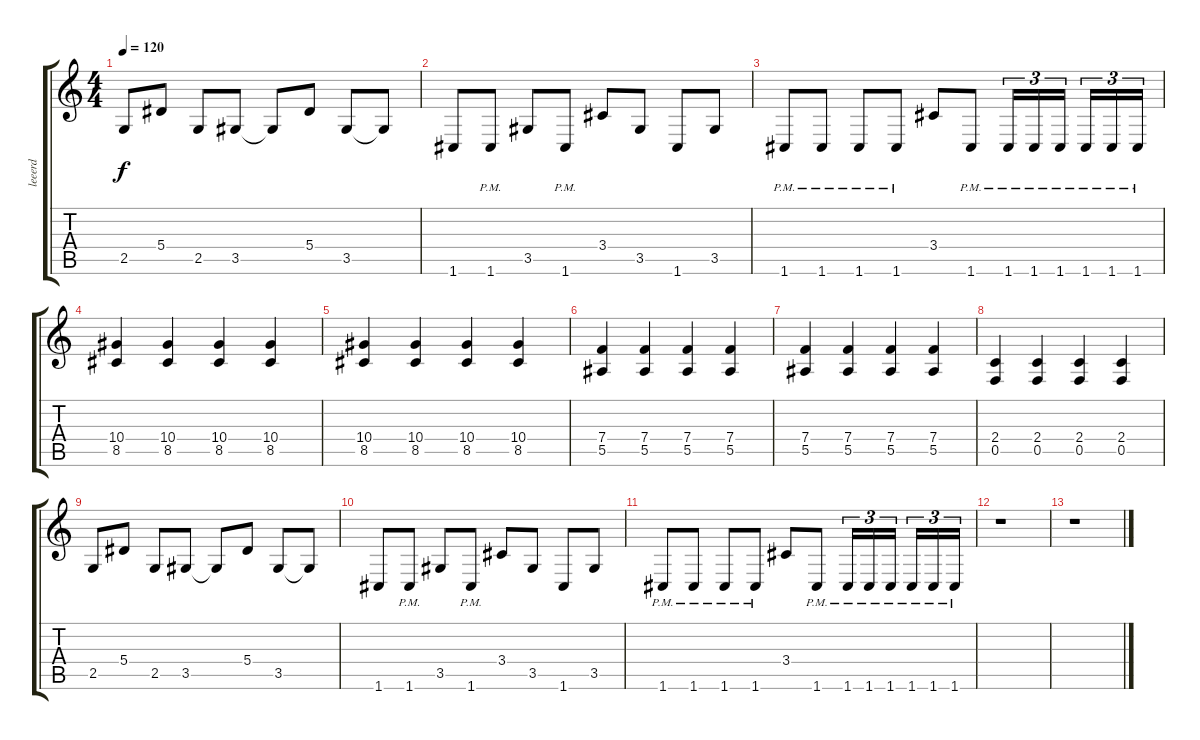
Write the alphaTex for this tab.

\track ("leeerd" "leeerd") {instrument distortionguitar}
\staff {score tabs}
\tuning (C4 G3 Eb3 Bb2 F2 C2) {hide}
\ts (4 4)
\tempo 120
\clef g2
\ks c
2.5.8{dy f} 5.4.8 2.5.8 3.5.8 3.5{t}.8 5.4.8 3.5.8 3.5{t}.8 |
1.6.8 1.6{pm}.8 3.5.8 1.6{pm}.8 3.4.8 3.5.8 1.6.8 3.5.8 |
1.6{pm}.8 1.6{pm}.8 1.6{pm}.8 1.6{pm}.8 3.4.8 1.6{pm}.8 1.6{pm}.16{tu (3 2)} 1.6{pm}.16{tu (3 2)} 1.6{pm}.16{tu (3 2)} 1.6{pm}.16{tu (3 2)} 1.6{pm}.16{tu (3 2)} 1.6{pm}.16{tu (3 2)} |
(10.4 8.5).4 (10.4 8.5).4 (10.4 8.5).4 (10.4 8.5).4 |
(10.4 8.5).4 (10.4 8.5).4 (10.4 8.5).4 (10.4 8.5).4 |
(7.4 5.5).4 (7.4 5.5).4 (7.4 5.5).4 (7.4 5.5).4 |
(7.4 5.5).4 (7.4 5.5).4 (7.4 5.5).4 (7.4 5.5).4 |
(2.4 0.5).4 (2.4 0.5).4 (2.4 0.5).4 (2.4 0.5).4 |
2.5.8 5.4.8 2.5.8 3.5.8 3.5{t}.8 5.4.8 3.5.8 3.5{t}.8 |
1.6.8 1.6{pm}.8 3.5.8 1.6{pm}.8 3.4.8 3.5.8 1.6.8 3.5.8 |
1.6{pm}.8 1.6{pm}.8 1.6{pm}.8 1.6{pm}.8 3.4.8 1.6{pm}.8 1.6{pm}.16{tu (3 2)} 1.6{pm}.16{tu (3 2)} 1.6{pm}.16{tu (3 2)} 1.6{pm}.16{tu (3 2)} 1.6{pm}.16{tu (3 2)} 1.6{pm}.16{tu (3 2)} |
r.1 |
r.1
